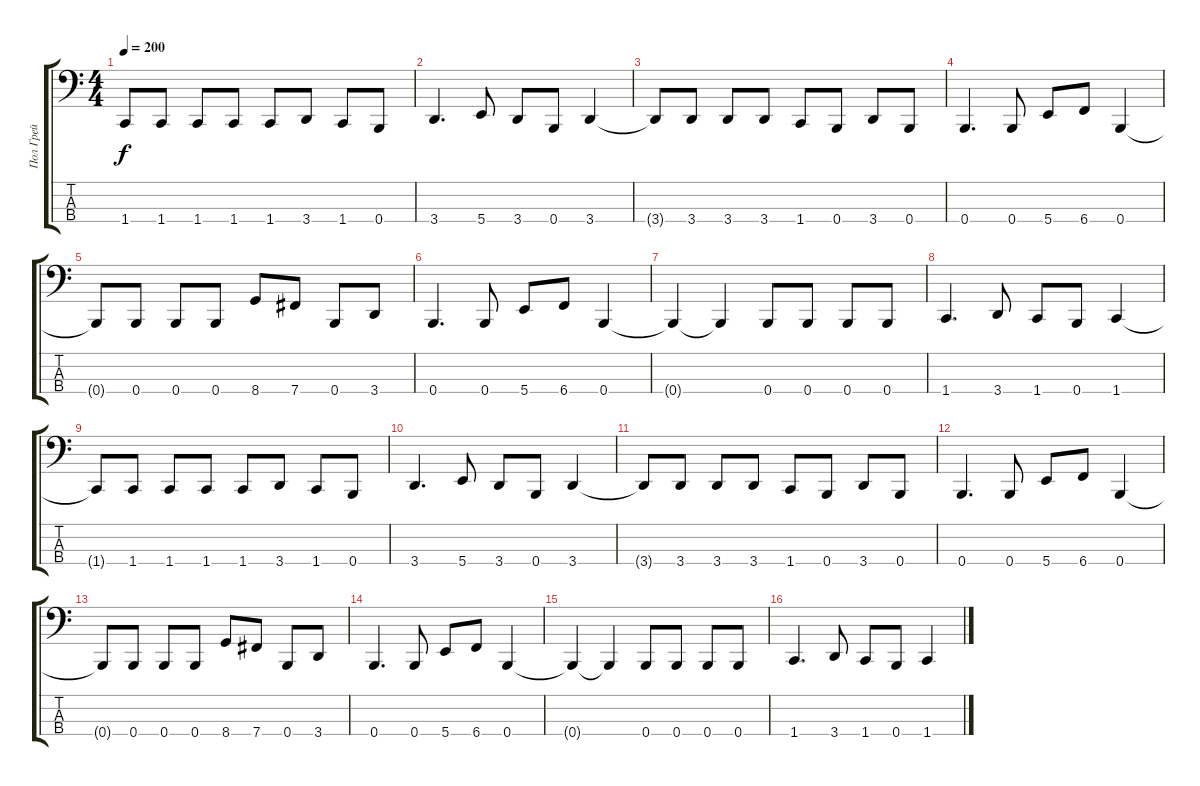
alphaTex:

\track ("Пол Грей" "Пол Грей") {instrument electricbasspick}
\staff {score tabs}
\tuning (E2 B1 Gb1 B0) {hide}
\ts (4 4)
\tempo 200
\clef f4
\ks c
1.4{t}.8{dy f} 1.4.8 1.4.8 1.4.8 1.4.8 3.4.8 1.4.8 0.4.8 |
3.4.4{d} 5.4.8 3.4.8 0.4.8 3.4.4 |
3.4{t}.8 3.4.8 3.4.8 3.4.8 1.4.8 0.4.8 3.4.8 0.4.8 |
0.4.4{d} 0.4.8 5.4.8 6.4.8 0.4.4 |
0.4{t}.8 0.4.8 0.4.8 0.4.8 8.4.8 7.4.8 0.4.8 3.4.8 |
0.4.4{d} 0.4.8 5.4.8 6.4.8 0.4.4 |
0.4{t}.4 0.4{t}.4 0.4.8 0.4.8 0.4.8 0.4.8 |
1.4.4{d} 3.4.8 1.4.8 0.4.8 1.4.4 |
1.4{t}.8 1.4.8 1.4.8 1.4.8 1.4.8 3.4.8 1.4.8 0.4.8 |
3.4.4{d} 5.4.8 3.4.8 0.4.8 3.4.4 |
3.4{t}.8 3.4.8 3.4.8 3.4.8 1.4.8 0.4.8 3.4.8 0.4.8 |
0.4.4{d} 0.4.8 5.4.8 6.4.8 0.4.4 |
0.4{t}.8 0.4.8 0.4.8 0.4.8 8.4.8 7.4.8 0.4.8 3.4.8 |
0.4.4{d} 0.4.8 5.4.8 6.4.8 0.4.4 |
0.4{t}.4 0.4{t}.4 0.4.8 0.4.8 0.4.8 0.4.8 |
1.4.4{d} 3.4.8 1.4.8 0.4.8 1.4.4
